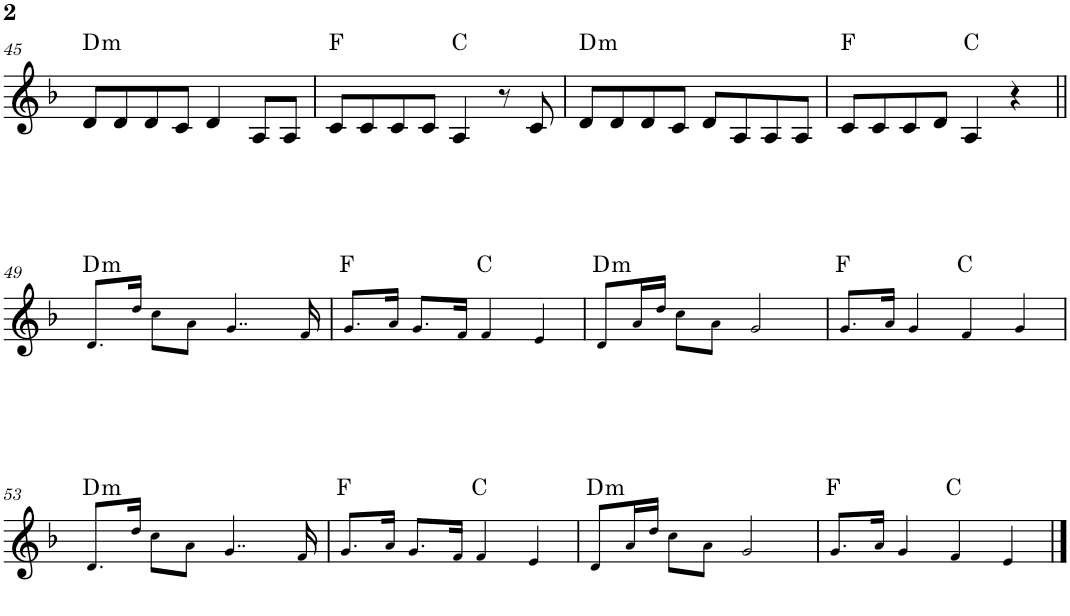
**kern	**harte
*part1	*part1
*staff1	*
*I"Voice	*
*I'Vc.	*
!!LO:PB:g=z
*clefG2	*
*k[b-]	*
*M4/4	*
=45	=45
!	!LO:H:kt=m
8d/L	D:min
8d/	.
8d/	.
8c/J	.
4d/	.
8A/L	.
8A/J	.
=46	=46
8c/L	F:maj
8c/	.
8c/	.
8c/J	.
4A/	C:maj
8r	.
8c/	.
=47	=47
!	!LO:H:kt=m
8d/L	D:min
8d/	.
8d/	.
8c/J	.
8d/L	.
8A/	.
8A/	.
8A/J	.
=48	=48
8c/L	F:maj
8c/	.
8c/	.
8d/J	.
4A/	C:maj
4r	.
!!LO:LB:g=z
=49||	=49||
!	!LO:H:kt=m
8.d!/L	D:min
16dd!/Jk	.
8cc!\L	.
8a!\J	.
4..g!/	.
16f!/	.
=50	=50
8.g!/L	F:maj
16a!/Jk	.
8.g!/L	.
16f!/Jk	.
4f!/	C:maj
4e!/	.
=51	=51
!	!LO:H:kt=m
8d!/L	D:min
16a!/L	.
16dd!/JJ	.
8cc!\L	.
8a!\J	.
2g!/	.
=52	=52
8.g!/L	F:maj
16a!/Jk	.
4g!/	.
4f!/	C:maj
4g!/	.
!!LO:LB:g=z
=53	=53
!	!LO:H:kt=m
8.d!/L	D:min
16dd!/Jk	.
8cc!\L	.
8a!\J	.
4..g!/	.
16f!/	.
=54	=54
8.g!/L	F:maj
16a!/Jk	.
8.g!/L	.
16f!/Jk	.
4f!/	C:maj
4e!/	.
=55	=55
!	!LO:H:kt=m
8d!/L	D:min
16a!/L	.
16dd!/JJ	.
8cc!\L	.
8a!\J	.
2g!/	.
=56	=56
8.g!/L	F:maj
16a!/Jk	.
4g!/	.
4f!/	C:maj
4e!/	.
==	==
*-	*-
